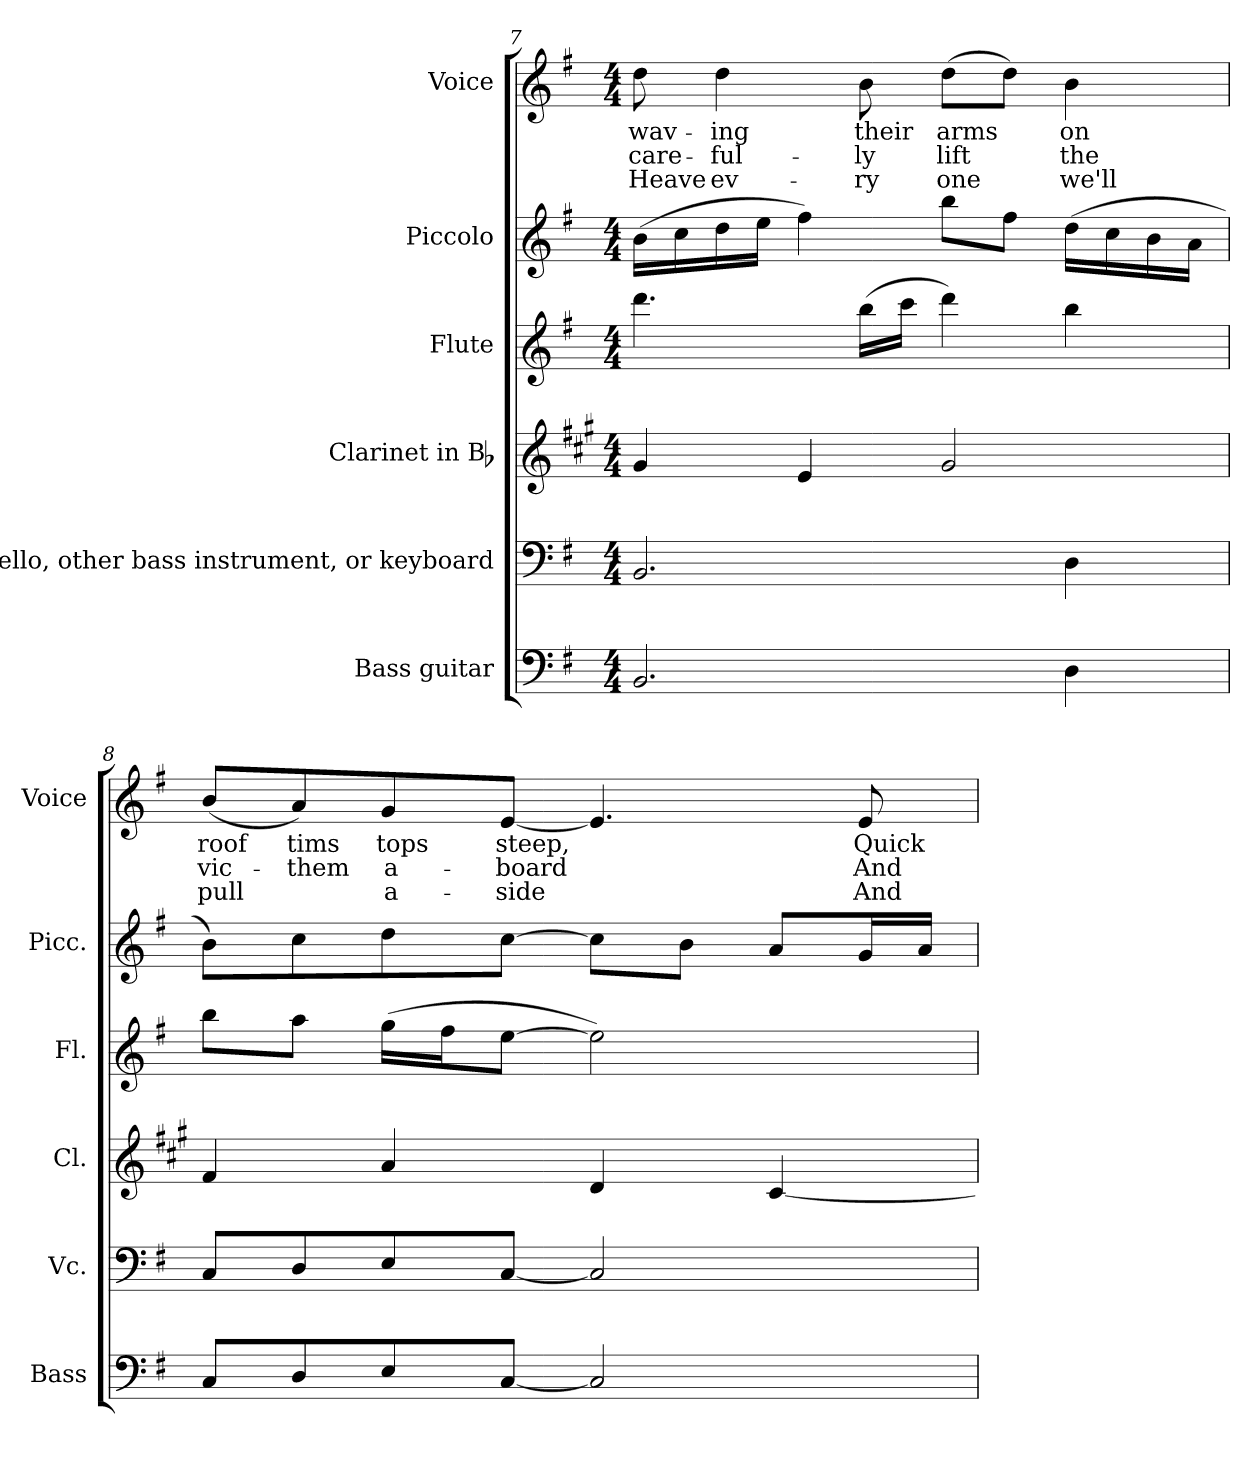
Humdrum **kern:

**kern	**kern	**kern	**kern	**kern	**kern	**text	**text	**text
*part6	*part5	*part4	*part3	*part2	*part1	*part1	*part1	*part1
*staff6	*staff5	*staff4	*staff3	*staff2	*staff1	*staff1	*staff1	*staff1
*I"Bass guitar	*I"Violoncello, other bass instrument, or keyboard	*I"Clarinet in Bb	*I"Flute	*I"Piccolo	*I"Voice	*	*	*
*I'Bass	*I'Vc.	*I'Cl.	*I'Fl.	*I'Picc.	*I'Voice	*	*	*
*clefF4	*clefF4	*clefG2	*clefG2	*clefG2	*clefG2	*	*	*
*ITrd7c12	*	*ITrd1c2	*	*ITrd-7c-12	*	*	*	*
*k[f#]	*k[f#]	*k[f#]	*k[f#]	*k[f#]	*k[f#]	*	*	*
*G:	*G:	*G:	*G:	*G:	*G:	*	*	*
*M4/4	*M4/4	*M4/4	*M4/4	*M4/4	*M4/4	*	*	*
=7	=7	=7	=7	=7	=7	=7	=7	=7
!	!	!	!	!	!	!LO:LY:b:color=#000000	!LO:LY:b:color=#000000	!LO:LY:b:color=#000000
2.BBBi/	2.BBi/	4f#i/	4.dddi\	(16bbi\LL	8ddi\	wav-	care-	Heave
.	.	.	.	16ccci\	.	.	.	.
!	!	!	!	!	!	!LO:LY:b:color=#000000	!LO:LY:b:color=#000000	!LO:LY:b:color=#000000
.	.	.	.	16dddi\	4ddi\	-ing	-ful-	ev-
.	.	.	.	16eeei\JJ	.	.	.	.
.	.	4di/	.	4fff#i\)	.	.	.	.
!	!	!	!	!	!	!LO:LY:b:color=#000000	!LO:LY:b:color=#000000	!LO:LY:b:color=#000000
.	.	.	(16bbi\LL	.	8bi\	their	-ly	-ry
.	.	.	16ccci\JJ	.	.	.	.	.
!	!	!	!	!	!	!LO:LY:b:color=#000000	!LO:LY:b:color=#000000	!LO:LY:b:color=#000000
.	.	2f#i/	4dddi\)	8bbbi\L	(8ddi\L	arms	lift	one
.	.	.	.	8fff#i\J	8ddi\J)	.	.	.
!	!	!	!	!	!	!LO:LY:b:color=#000000	!LO:LY:b:color=#000000	!LO:LY:b:color=#000000
4DDi\	4Di\	.	4bbi\	(16dddi\LL	4bi\	on	the	we'll
.	.	.	.	16ccci\	.	.	.	.
.	.	.	.	16bbi\	.	.	.	.
.	.	.	.	16aai\JJ	.	.	.	.
!!LO:LB:g=z
=8	=8	=8	=8	=8	=8	=8	=8	=8
!	!	!	!	!	!	!LO:LY:b:color=#000000	!LO:LY:b:color=#000000	!LO:LY:b:color=#000000
8CCi/L	8Ci/L	4ei/	8bbi\L	8bbi\L)	(8bi/L	roof	vic-	pull
!	!	!	!	!	!	!LO:LY:b:color=#000000	!LO:LY:b:color=#000000	!
8DDi/	8Di/	.	8aai\J	8ccci\	8ai/)	-tims	them	.
!	!	!	!	!	!	!LO:LY:b:color=#000000	!LO:LY:b:color=#000000	!LO:LY:b:color=#000000
8EEi/	8Ei/	4gi/	(16ggi\LL	8dddi\	8gi/	tops	a-	a-
.	.	.	16ff#i\J	.	.	.	.	.
!	!	!	!	!	!	!LO:LY:b:color=#000000	!LO:LY:b:color=#000000	!LO:LY:b:color=#000000
[8CCi/J	[8Ci/J	.	[8eei\J	[8ccci\J	[8ei/J	steep,	-board	-side
2CCi/]	2Ci/]	4ci/	2eei\])	8ccci\L]	4.ei/]	.	.	.
.	.	.	.	8bbi\J	.	.	.	.
.	.	[4Bi/	.	8aai/L	.	.	.	.
!	!	!	!	!	!	!LO:LY:b:color=#000000	!LO:LY:b:color=#000000	!LO:LY:b:color=#000000
.	.	.	.	16ggi/L	8ei/	Quick	And	And
.	.	.	.	16aai/JJ	.	.	.	.
=	=	=	=	=	=	=	=	=
*-	*-	*-	*-	*-	*-	*-	*-	*-
